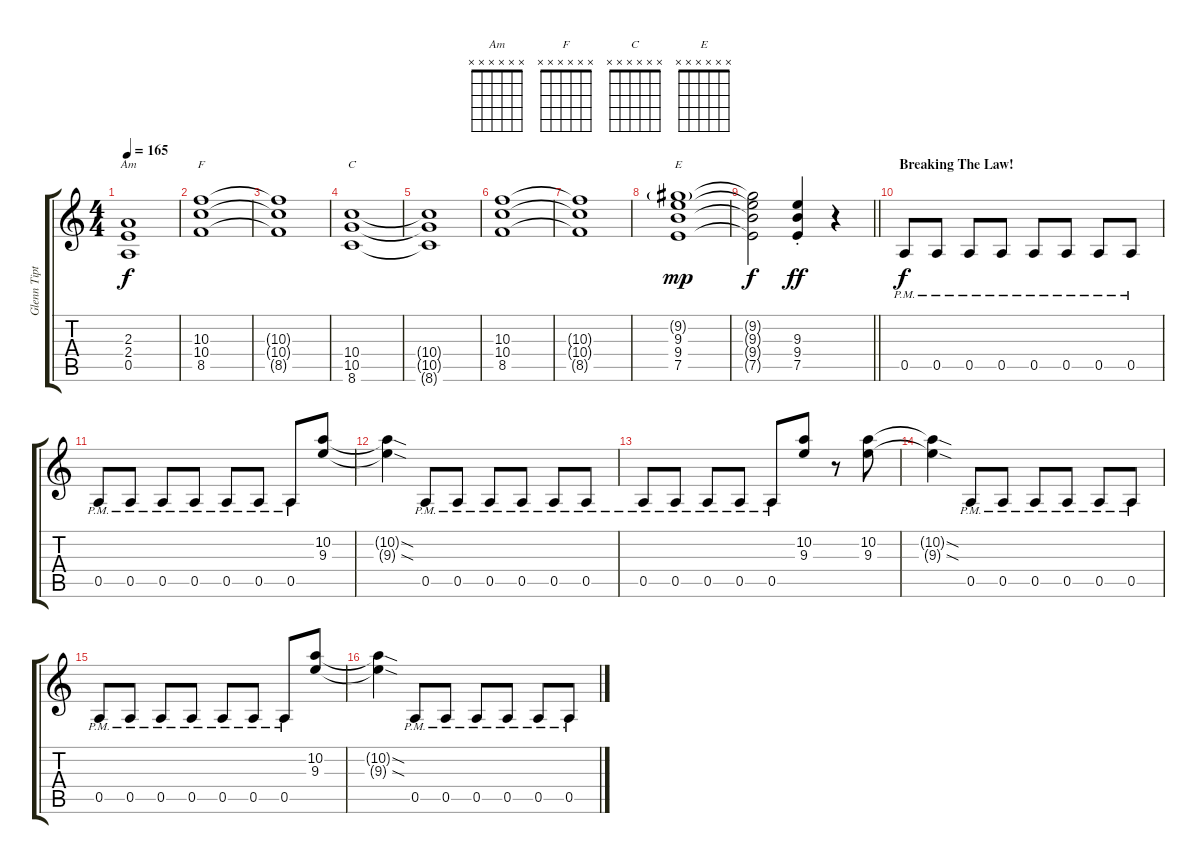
\track ("Glenn Tipton" "Glenn Tipt") {instrument overdrivenguitar}
\staff {score tabs}
\tuning (E4 B3 G3 D3 A2 E2) {hide}
\chord ("Am" x x x x x x)
\chord ("F" x x x x x x)
\chord ("C" x x x x x x)
\chord ("E" x x x x x x)
\ts (4 4)
\tempo 165
\clef g2
\ks aminor
(2.3 2.4 0.5).1{ch "Am" dy f} |
(10.3 10.4 8.5).1{ch "F"} |
(10.3{t} 10.4{t} 8.5{t}).1 |
(10.4 10.5 8.6).1{ch "C"} |
(10.4{t} 10.5{t} 8.6{t}).1 |
(10.3 10.4 8.5).1 |
(10.3{t} 10.4{t} 8.5{t}).1 |
(9.2{g} 9.3 9.4 7.5).1{ch "E" dy mp} |
\barLineRight lightlight
(9.2{t} 9.3{t} 9.4{t} 7.5{t}).2{dy f} (9.3{st} 9.4{st} 7.5{st}).4{dy ff} r.4 |
\section ("" "Breaking The Law!")
0.5{pm}.8{dy f} 0.5{pm}.8 0.5{pm}.8 0.5{pm}.8 0.5{pm}.8 0.5{pm}.8 0.5{pm}.8 0.5{pm}.8 |
0.5{pm}.8 0.5{pm}.8 0.5{pm}.8 0.5{pm}.8 0.5{pm}.8 0.5{pm}.8 0.5{pm}.8 (10.2 9.3).8 |
(10.2{sod t} 9.3{sod t}).4 0.5{pm}.8 0.5{pm}.8 0.5{pm}.8 0.5{pm}.8 0.5{pm}.8 0.5{pm}.8 |
0.5{pm}.8 0.5{pm}.8 0.5{pm}.8 0.5{pm}.8 0.5{pm}.8 (10.2 9.3).8 r.8 (10.2 9.3).8 |
(10.2{sod t} 9.3{sod t}).4 0.5{pm}.8 0.5{pm}.8 0.5{pm}.8 0.5{pm}.8 0.5{pm}.8 0.5{pm}.8 |
0.5{pm}.8 0.5{pm}.8 0.5{pm}.8 0.5{pm}.8 0.5{pm}.8 0.5{pm}.8 0.5{pm}.8 (10.2 9.3).8 |
(10.2{sod t} 9.3{sod t}).4 0.5{pm}.8 0.5{pm}.8 0.5{pm}.8 0.5{pm}.8 0.5{pm}.8 0.5{pm}.8
